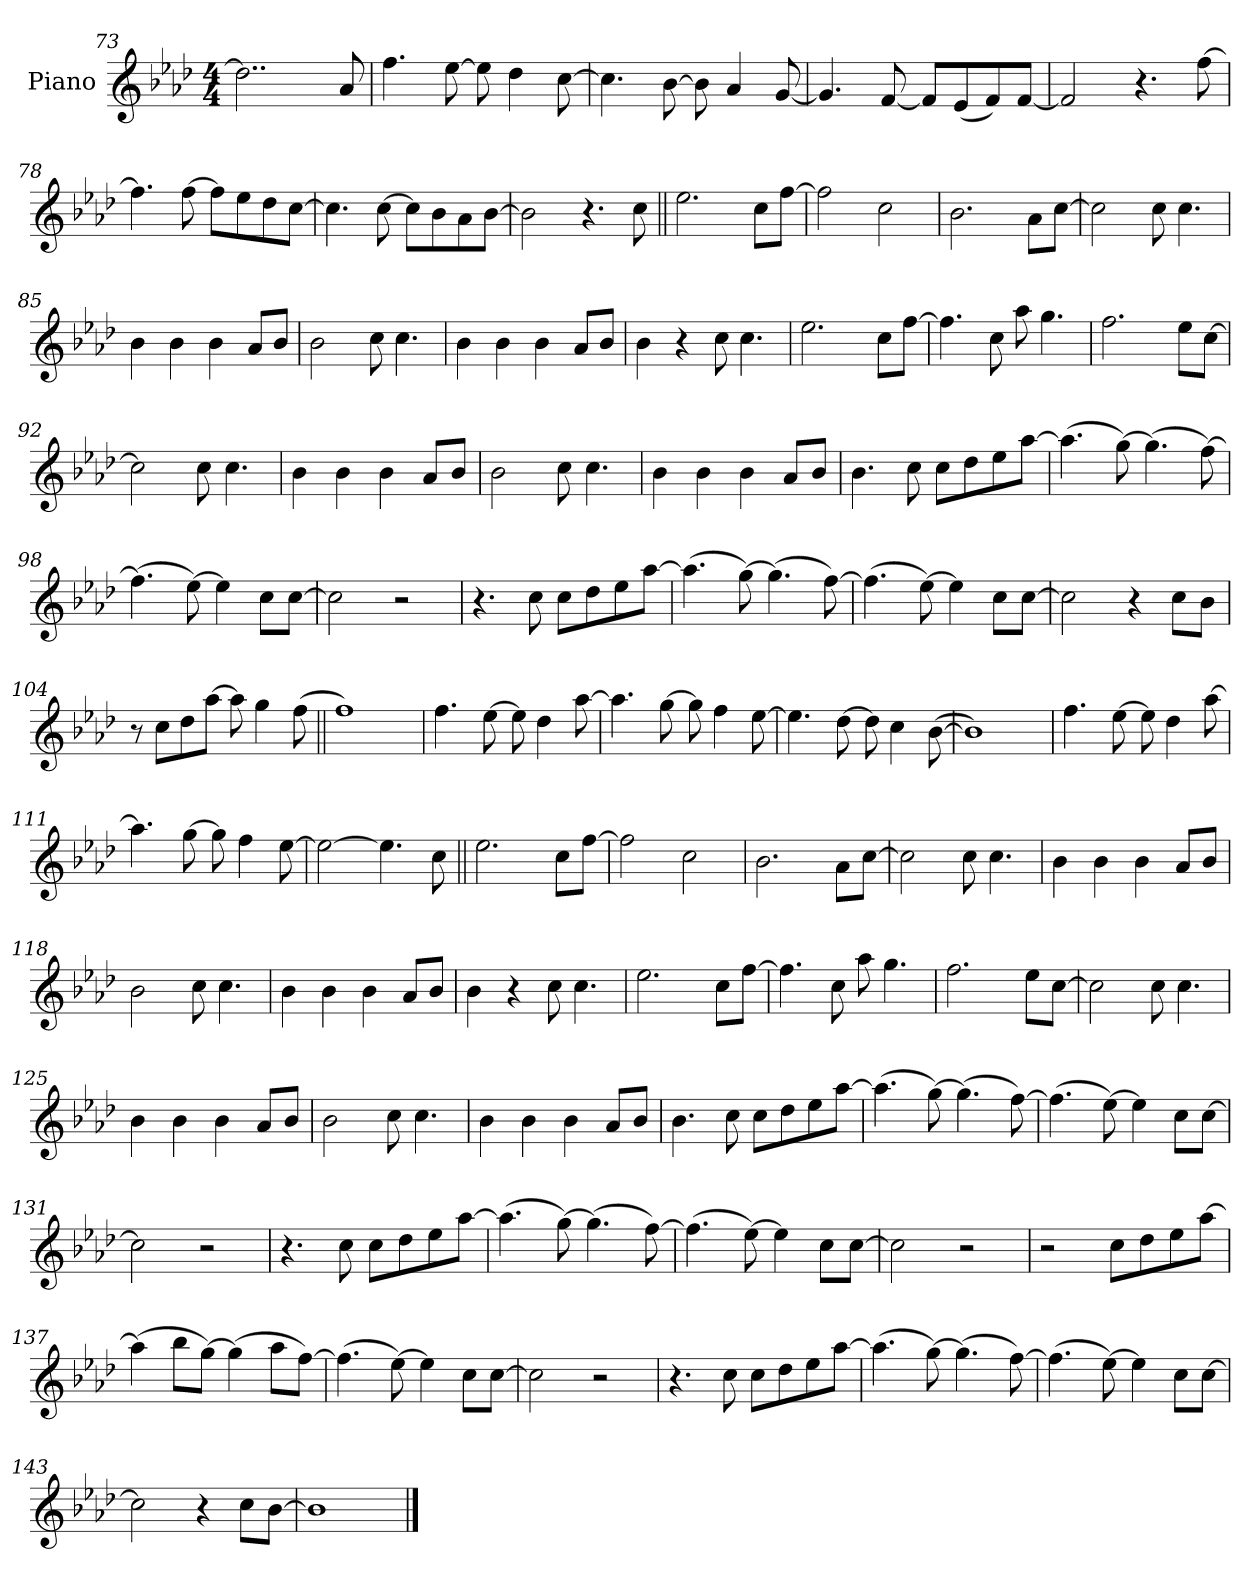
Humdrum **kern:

**kern
*part1
*staff1
*I"Piano
*I'Pno.
*clefG2
*k[b-e-a-d-]
*M4/4
=73
2..dd-]
8a-
=74
4.ff
[8ee-
8ee-]
4dd-
[8cc
=75
4.cc]
[8b-
8b-]
4a-
[8g
=76
4.g]
[8f
8fL]
(8e-
8f)
[8fJ
=77
2f]
4.r
[8ff
=78
4.ff]
[8ff
8ffL]
8ee-
8dd-
[8ccJ
=79
4.cc]
[8cc
8ccL]
8b-
8a-
[8b-J
=80
2b-]
4.r
8cc
=81||
2.ee-
8ccL
[8ffJ
=82
2ff]
2cc
=83
2.b-
8a-L
[8ccJ
=84
2cc]
8cc
4.cc
=85
4b-
4b-
4b-
8a-L
8b-J
=86
2b-
8cc
4.cc
=87
4b-
4b-
4b-
8a-L
8b-J
=88
4b-
4r
8cc
4.cc
=89
2.ee-
8ccL
[8ffJ
=90
4.ff]
8cc
8aa-
4.gg
=91
2.ff
8ee-L
[8ccJ
=92
2cc]
8cc
4.cc
=93
4b-
4b-
4b-
8a-L
8b-J
=94
2b-
8cc
4.cc
=95
4b-
4b-
4b-
8a-L
8b-J
=96
4.b-
8cc
8ccL
8dd-
8ee-
[8aa-J
=97
(4.aa-]
[8gg)
(4.gg]
[8ff)
=98
(4.ff]
[8ee-)
4ee-]
8ccL
[8ccJ
=99
2cc]
2r
=100
4.r
8cc
8ccL
8dd-
8ee-
[8aa-J
=101
(4.aa-]
[8gg)
(4.gg]
[8ff)
=102
(4.ff]
[8ee-)
4ee-]
8ccL
[8ccJ
=103
2cc]
4r
8ccL
8b-J
=104
8r
8ccL
8dd-
[8aa-J
8aa-]
4gg
(>8ff
=105||
1ff)
=106
4.ff
[8ee-
8ee-]
4dd-
[8aa-
=107
4.aa-]
[8gg
8gg]
4ff
[8ee-
=108
4.ee-]
[8dd-
8dd-]
4cc
(>[8b-
=109
1b-])
=110
4.ff
[8ee-
8ee-]
4dd-
[8aa-
=111
4.aa-]
[8gg
8gg]
4ff
[8ee-
=112
2ee-_
4.ee-]
8cc
=113||
2.ee-
8ccL
[8ffJ
=114
2ff]
2cc
=115
2.b-
8a-L
[8ccJ
=116
2cc]
8cc
4.cc
=117
4b-
4b-
4b-
8a-L
8b-J
=118
2b-
8cc
4.cc
=119
4b-
4b-
4b-
8a-L
8b-J
=120
4b-
4r
8cc
4.cc
=121
2.ee-
8ccL
[8ffJ
=122
4.ff]
8cc
8aa-
4.gg
=123
2.ff
8ee-L
[8ccJ
=124
2cc]
8cc
4.cc
=125
4b-
4b-
4b-
8a-L
8b-J
=126
2b-
8cc
4.cc
=127
4b-
4b-
4b-
8a-L
8b-J
=128
4.b-
8cc
8ccL
8dd-
8ee-
[8aa-J
=129
(4.aa-]
[8gg)
(4.gg]
[8ff)
=130
(4.ff]
[8ee-)
4ee-]
8ccL
[8ccJ
=131
2cc]
2r
=132
4.r
8cc
8ccL
8dd-
8ee-
[8aa-J
=133
(4.aa-]
[8gg)
(4.gg]
[8ff)
=134
(4.ff]
[8ee-)
4ee-]
8ccL
[8ccJ
=135
2cc]
2r
=136
2r
8ccL
8dd-
8ee-
[8aa-J
=137
(4aa-]
8bb-L
[8ggJ)
(4gg]
8aa-L
[8ffJ)
=138
(4.ff]
[8ee-)
4ee-]
8ccL
[8ccJ
=139
2cc]
2r
=140
4.r
8cc
8ccL
8dd-
8ee-
[8aa-J
=141
(4.aa-]
[8gg)
(4.gg]
[8ff)
=142
(4.ff]
[8ee-)
4ee-]
8ccL
[8ccJ
=143
2cc]
4r
8ccL
[8b-J
=144
1b-]
==
*-
